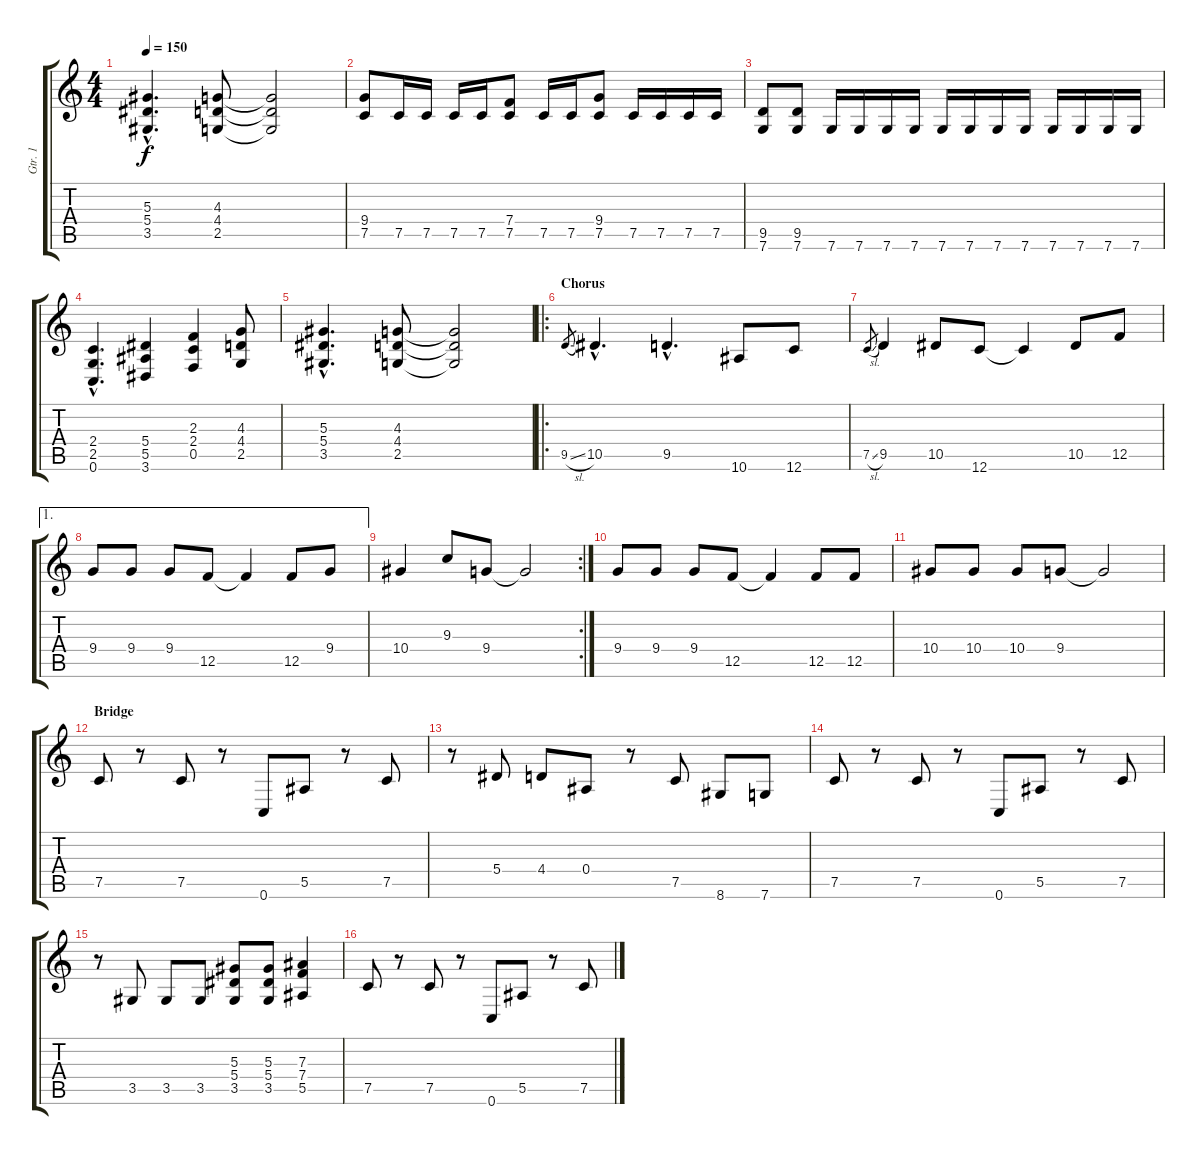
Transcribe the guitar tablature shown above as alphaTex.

\track ("Gtr. 1" "Gtr. 1") {instrument distortionguitar}
\staff {score tabs}
\tuning (C4 G3 Eb3 Bb2 F2 C2) {hide}
\ts (4 4)
\tempo 150
\clef g2
\ks c
(5.3{hac} 5.4{hac} 3.5{hac}).4{d dy f} (4.3 4.4 2.5).8 (4.3{t} 4.4{t} 2.5{t}).2 |
(9.4 7.5).8 7.5.16 7.5.16 7.5.16 7.5.16 (7.4 7.5).8 7.5.16 7.5.16 (9.4 7.5).8 7.5.16 7.5.16 7.5.16 7.5.16 |
(9.5 7.6).8 (9.5 7.6).8 7.6.16 7.6.16 7.6.16 7.6.16 7.6.16 7.6.16 7.6.16 7.6.16 7.6.16 7.6.16 7.6.16 7.6.16 |
(2.4{hac} 2.5{hac} 0.6{hac}).4{d} (5.4 5.5 3.6).4 (2.3 2.4 0.5).4 (4.3 4.4 2.5).8 |
(5.3{hac} 5.4{hac} 3.5{hac}).4{d} (4.3 4.4 2.5).8 (4.3{t} 4.4{t} 2.5{t}).2 |
\ro
\section ("" "Chorus")
9.5{sl}.8{gr} 10.5{hac}.4{d} 9.5{hac}.4{d} 10.6.8 12.6.8 |
7.5{sl}.8{gr} 9.5.4 10.5.8 12.6.8 12.6{t}.4 10.5.8 12.5.8 |
\ae 1
9.4.8 9.4.8 9.4.8 12.5.8 12.5{t}.4 12.5.8 9.4.8 |
\rc 2
10.4.4 9.3.8 9.4.8 9.4{t}.2 |
9.4.8 9.4.8 9.4.8 12.5.8 12.5{t}.4 12.5.8 12.5.8 |
10.4.8 10.4.8 10.4.8 9.4.8 9.4{t}.2 |
\section ("" "Bridge")
7.5.8 r.8 7.5.8 r.8 0.6.8 5.5.8 r.8 7.5.8 |
r.8 5.4.8 4.4.8 0.4.8 r.8 7.5.8 8.6.8 7.6.8 |
7.5.8 r.8 7.5.8 r.8 0.6.8 5.5.8 r.8 7.5.8 |
r.8 3.5.8 3.5.8 3.5.8 (5.3 5.4 3.5).8 (5.3 5.4 3.5).8 (7.3 7.4 5.5).4 |
7.5.8 r.8 7.5.8 r.8 0.6.8 5.5.8 r.8 7.5.8
